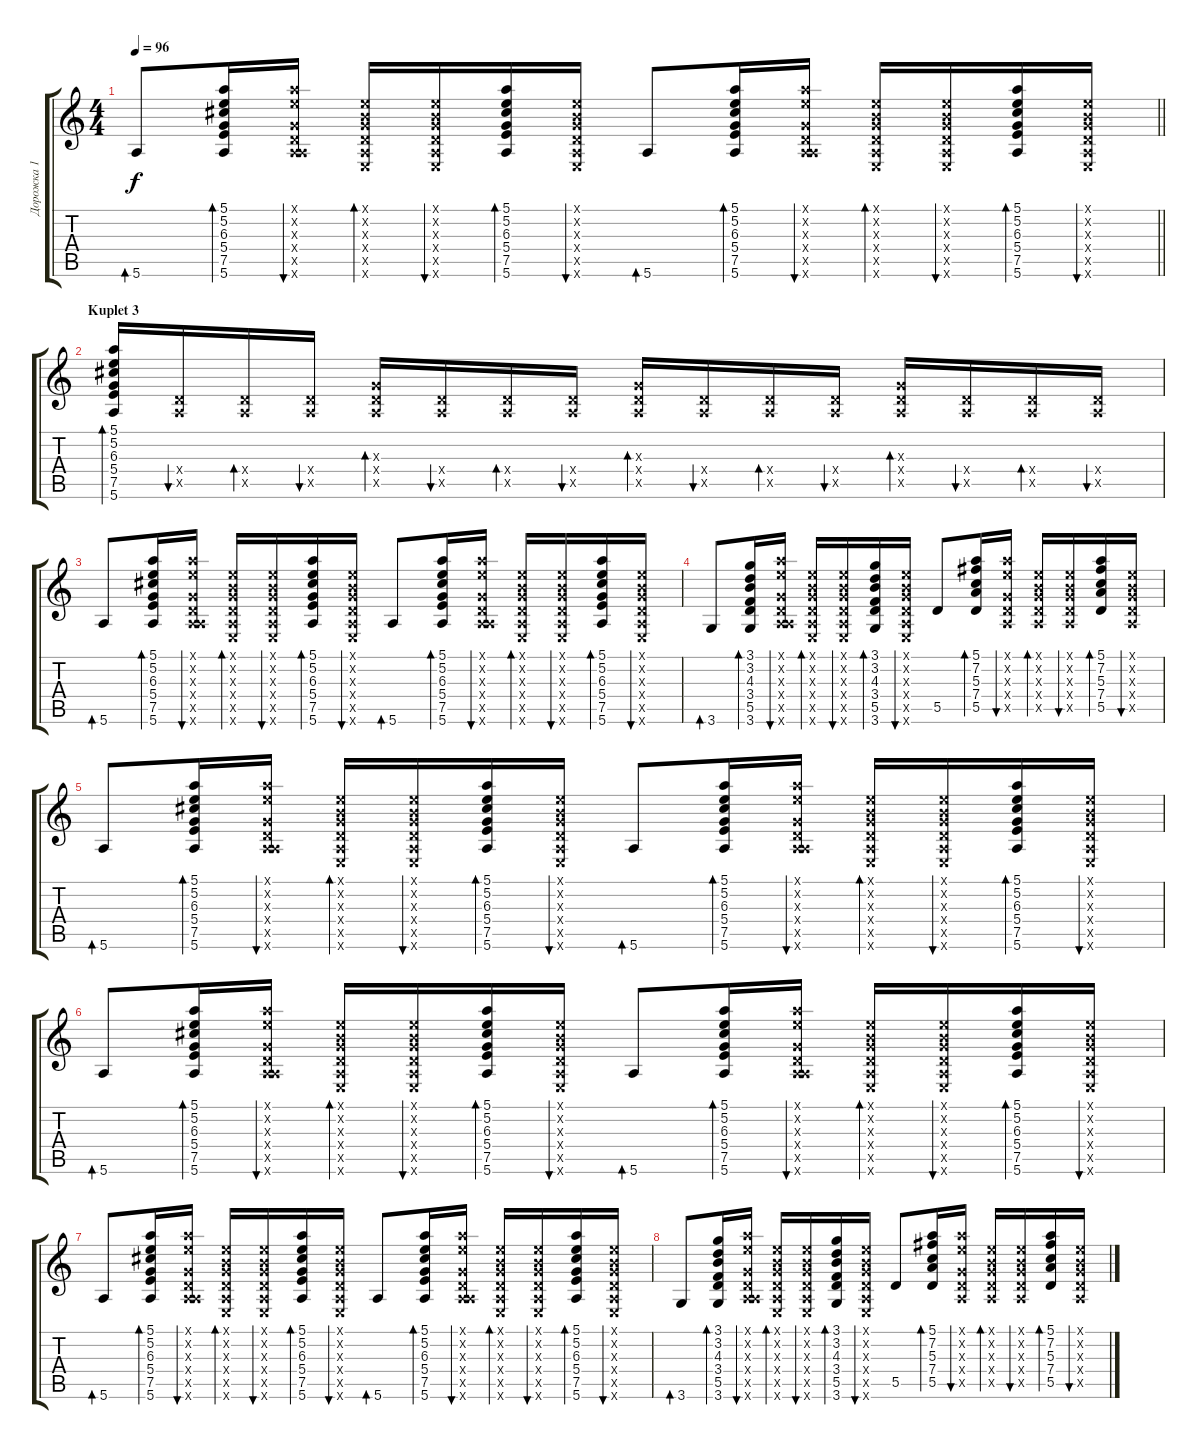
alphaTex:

\track ("Дорожка 1" "Дорожка 1") {instrument acousticguitarsteel}
\staff {score tabs}
\tuning (E4 B3 G3 D3 A2 E2) {hide}
\ts (4 4)
\tempo 96
\clef g2
\barLineRight lightlight
\ks c
5.6.8{bd 30 dy f} (5.1 5.2 6.3 5.4 7.5 5.6).16{bd 30} (5.1{x} 5.2{x} 0.3{x} 0.4{x} 0.5{x} 5.6{x}).16{bu 30} (0.1{x} 0.2{x} 0.3{x} 0.4{x} 0.5{x} 0.6{x}).16{bd 30} (0.1{x} 0.2{x} 0.3{x} 0.4{x} 0.5{x} 0.6{x}).16{bu 30} (5.1 5.2 6.3 5.4 7.5 5.6).16{bd 30} (0.1{x} 0.2{x} 0.3{x} 0.4{x} 0.5{x} 0.6{x}).16{bu 30} 5.6.8{bd 30} (5.1 5.2 6.3 5.4 7.5 5.6).16{bd 30} (5.1{x} 5.2{x} 0.3{x} 0.4{x} 0.5{x} 5.6{x}).16{bu 30} (0.1{x} 0.2{x} 0.3{x} 0.4{x} 0.5{x} 0.6{x}).16{bd 30} (0.1{x} 0.2{x} 0.3{x} 0.4{x} 0.5{x} 0.6{x}).16{bu 30} (5.1 5.2 6.3 5.4 7.5 5.6).16{bd 30} (0.1{x} 0.2{x} 0.3{x} 0.4{x} 0.5{x} 0.6{x}).16{bu 30} |
\section ("" "Kuplet 3")
(5.1 5.2 6.3 5.4 7.5 5.6).16{bd 60} (0.4{x} 0.5{x}).16{bu 60} (0.4{x} 0.5{x}).16{bd 60} (0.4{x} 0.5{x}).16{bu 60} (0.3{x} 0.4{x} 0.5{x}).16{bd 60} (0.4{x} 0.5{x}).16{bu 60} (0.4{x} 0.5{x}).16{bd 60} (0.4{x} 0.5{x}).16{bu 60} (0.3{x} 0.4{x} 0.5{x}).16{bd 60} (0.4{x} 0.5{x}).16{bu 60} (0.4{x} 0.5{x}).16{bd 60} (0.4{x} 0.5{x}).16{bu 60} (0.3{x} 0.4{x} 0.5{x}).16{bd 60} (0.4{x} 0.5{x}).16{bu 60} (0.4{x} 0.5{x}).16{bd 60} (0.4{x} 0.5{x}).16{bu 60} |
5.6.8{bd 30} (5.1 5.2 6.3 5.4 7.5 5.6).16{bd 30} (5.1{x} 5.2{x} 0.3{x} 0.4{x} 0.5{x} 5.6{x}).16{bu 30} (0.1{x} 0.2{x} 0.3{x} 0.4{x} 0.5{x} 0.6{x}).16{bd 30} (0.1{x} 0.2{x} 0.3{x} 0.4{x} 0.5{x} 0.6{x}).16{bu 30} (5.1 5.2 6.3 5.4 7.5 5.6).16{bd 30} (0.1{x} 0.2{x} 0.3{x} 0.4{x} 0.5{x} 0.6{x}).16{bu 30} 5.6.8{bd 30} (5.1 5.2 6.3 5.4 7.5 5.6).16{bd 30} (5.1{x} 5.2{x} 0.3{x} 0.4{x} 0.5{x} 5.6{x}).16{bu 30} (0.1{x} 0.2{x} 0.3{x} 0.4{x} 0.5{x} 0.6{x}).16{bd 30} (0.1{x} 0.2{x} 0.3{x} 0.4{x} 0.5{x} 0.6{x}).16{bu 30} (5.1 5.2 6.3 5.4 7.5 5.6).16{bd 30} (0.1{x} 0.2{x} 0.3{x} 0.4{x} 0.5{x} 0.6{x}).16{bu 30} |
3.6.8{bd 30} (3.1 3.2 4.3 3.4 5.5 3.6).16{bd 30} (5.1{x} 5.2{x} 0.3{x} 0.4{x} 0.5{x} 5.6{x}).16{bu 30} (0.1{x} 0.2{x} 0.3{x} 0.4{x} 0.5{x} 0.6{x}).16{bd 30} (0.1{x} 0.2{x} 0.3{x} 0.4{x} 0.5{x} 0.6{x}).16{bu 30} (3.1 3.2 4.3 3.4 5.5 3.6).16{bd 30} (0.1{x} 0.2{x} 0.3{x} 0.4{x} 0.5{x} 0.6{x}).16{bu 30} 5.5.8 (5.1 7.2 5.3 7.4 5.5).16{bd 30} (5.1{x} 5.2{x} 0.3{x} 0.4{x} 0.5{x}).16{bu 30} (0.1{x} 0.2{x} 0.3{x} 0.4{x} 0.5{x}).16{bd 30} (0.1{x} 0.2{x} 0.3{x} 0.4{x} 0.5{x}).16{bu 30} (5.1 7.2 5.3 7.4 5.5).16{bd 30} (0.1{x} 0.2{x} 0.3{x} 0.4{x} 0.5{x}).16{bu 30} |
5.6.8{bd 30} (5.1 5.2 6.3 5.4 7.5 5.6).16{bd 30} (5.1{x} 5.2{x} 0.3{x} 0.4{x} 0.5{x} 5.6{x}).16{bu 30} (0.1{x} 0.2{x} 0.3{x} 0.4{x} 0.5{x} 0.6{x}).16{bd 30} (0.1{x} 0.2{x} 0.3{x} 0.4{x} 0.5{x} 0.6{x}).16{bu 30} (5.1 5.2 6.3 5.4 7.5 5.6).16{bd 30} (0.1{x} 0.2{x} 0.3{x} 0.4{x} 0.5{x} 0.6{x}).16{bu 30} 5.6.8{bd 30} (5.1 5.2 6.3 5.4 7.5 5.6).16{bd 30} (5.1{x} 5.2{x} 0.3{x} 0.4{x} 0.5{x} 5.6{x}).16{bu 30} (0.1{x} 0.2{x} 0.3{x} 0.4{x} 0.5{x} 0.6{x}).16{bd 30} (0.1{x} 0.2{x} 0.3{x} 0.4{x} 0.5{x} 0.6{x}).16{bu 30} (5.1 5.2 6.3 5.4 7.5 5.6).16{bd 30} (0.1{x} 0.2{x} 0.3{x} 0.4{x} 0.5{x} 0.6{x}).16{bu 30} |
5.6.8{bd 30} (5.1 5.2 6.3 5.4 7.5 5.6).16{bd 30} (5.1{x} 5.2{x} 0.3{x} 0.4{x} 0.5{x} 5.6{x}).16{bu 30} (0.1{x} 0.2{x} 0.3{x} 0.4{x} 0.5{x} 0.6{x}).16{bd 30} (0.1{x} 0.2{x} 0.3{x} 0.4{x} 0.5{x} 0.6{x}).16{bu 30} (5.1 5.2 6.3 5.4 7.5 5.6).16{bd 30} (0.1{x} 0.2{x} 0.3{x} 0.4{x} 0.5{x} 0.6{x}).16{bu 30} 5.6.8{bd 30} (5.1 5.2 6.3 5.4 7.5 5.6).16{bd 30} (5.1{x} 5.2{x} 0.3{x} 0.4{x} 0.5{x} 5.6{x}).16{bu 30} (0.1{x} 0.2{x} 0.3{x} 0.4{x} 0.5{x} 0.6{x}).16{bd 30} (0.1{x} 0.2{x} 0.3{x} 0.4{x} 0.5{x} 0.6{x}).16{bu 30} (5.1 5.2 6.3 5.4 7.5 5.6).16{bd 30} (0.1{x} 0.2{x} 0.3{x} 0.4{x} 0.5{x} 0.6{x}).16{bu 30} |
5.6.8{bd 30} (5.1 5.2 6.3 5.4 7.5 5.6).16{bd 30} (5.1{x} 5.2{x} 0.3{x} 0.4{x} 0.5{x} 5.6{x}).16{bu 30} (0.1{x} 0.2{x} 0.3{x} 0.4{x} 0.5{x} 0.6{x}).16{bd 30} (0.1{x} 0.2{x} 0.3{x} 0.4{x} 0.5{x} 0.6{x}).16{bu 30} (5.1 5.2 6.3 5.4 7.5 5.6).16{bd 30} (0.1{x} 0.2{x} 0.3{x} 0.4{x} 0.5{x} 0.6{x}).16{bu 30} 5.6.8{bd 30} (5.1 5.2 6.3 5.4 7.5 5.6).16{bd 30} (5.1{x} 5.2{x} 0.3{x} 0.4{x} 0.5{x} 5.6{x}).16{bu 30} (0.1{x} 0.2{x} 0.3{x} 0.4{x} 0.5{x} 0.6{x}).16{bd 30} (0.1{x} 0.2{x} 0.3{x} 0.4{x} 0.5{x} 0.6{x}).16{bu 30} (5.1 5.2 6.3 5.4 7.5 5.6).16{bd 30} (0.1{x} 0.2{x} 0.3{x} 0.4{x} 0.5{x} 0.6{x}).16{bu 30} |
3.6.8{bd 30} (3.1 3.2 4.3 3.4 5.5 3.6).16{bd 30} (5.1{x} 5.2{x} 0.3{x} 0.4{x} 0.5{x} 5.6{x}).16{bu 30} (0.1{x} 0.2{x} 0.3{x} 0.4{x} 0.5{x} 0.6{x}).16{bd 30} (0.1{x} 0.2{x} 0.3{x} 0.4{x} 0.5{x} 0.6{x}).16{bu 30} (3.1 3.2 4.3 3.4 5.5 3.6).16{bd 30} (0.1{x} 0.2{x} 0.3{x} 0.4{x} 0.5{x} 0.6{x}).16{bu 30} 5.5.8 (5.1 7.2 5.3 7.4 5.5).16{bd 30} (5.1{x} 5.2{x} 0.3{x} 0.4{x} 0.5{x}).16{bu 30} (0.1{x} 0.2{x} 0.3{x} 0.4{x} 0.5{x}).16{bd 30} (0.1{x} 0.2{x} 0.3{x} 0.4{x} 0.5{x}).16{bu 30} (5.1 7.2 5.3 7.4 5.5).16{bd 30} (0.1{x} 0.2{x} 0.3{x} 0.4{x} 0.5{x}).16{bu 30}
